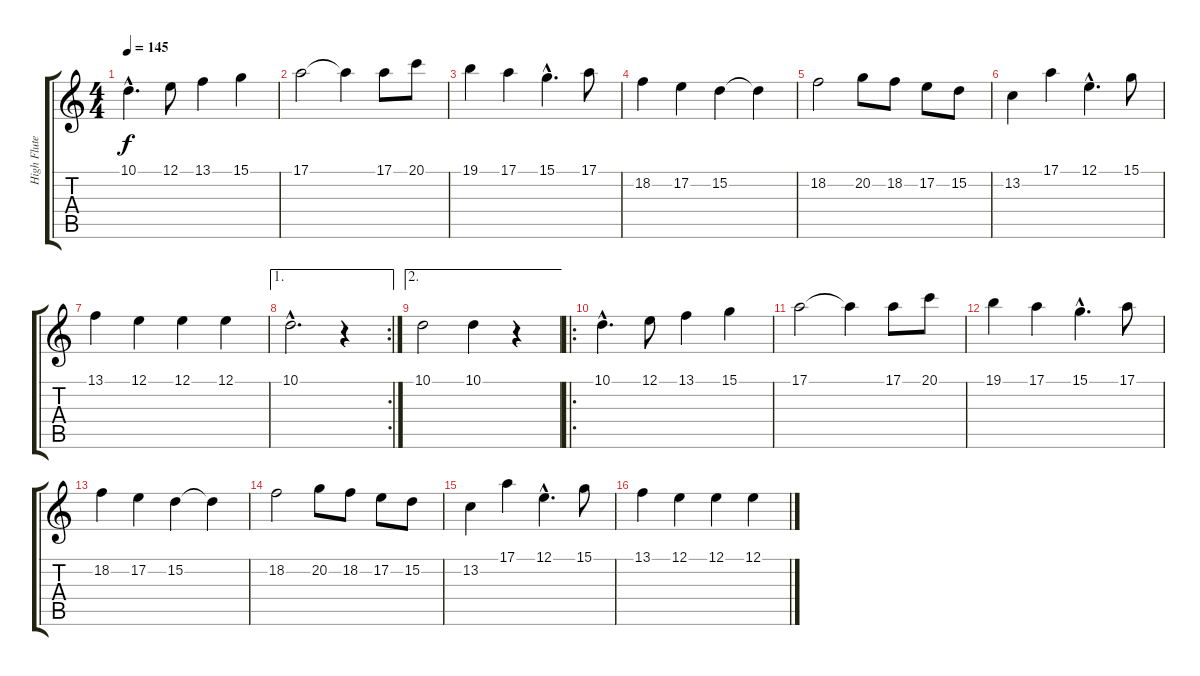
\track ("High Flute" "High Flute") {instrument piccolo}
\staff {score tabs}
\tuning (E4 B3 G3 D3 A2 E2) {hide}
\ts (4 4)
\tempo 145
\clef g2
\ks c
10.1{hac}.4{d dy f instrument piccolo} 12.1.8 13.1.4 15.1.4 |
17.1.2 17.1{t}.4 17.1.8 20.1.8 |
19.1.4 17.1.4 15.1{hac}.4{d} 17.1.8 |
18.2.4 17.2.4 15.2.4 15.2{t}.4 |
18.2.2 20.2.8 18.2.8 17.2.8 15.2.8 |
13.2.4 17.1.4 12.1{hac}.4{d} 15.1.8 |
13.1.4 12.1.4 12.1.4 12.1.4 |
\ae 1
\rc 2
10.1{hac}.2{d} r.4 |
\ae 2
10.1.2 10.1.4 r.4 |
\ro
10.1{hac}.4{d} 12.1.8 13.1.4 15.1.4 |
17.1.2 17.1{t}.4 17.1.8 20.1.8 |
19.1.4 17.1.4 15.1{hac}.4{d} 17.1.8 |
18.2.4 17.2.4 15.2.4 15.2{t}.4 |
18.2.2 20.2.8 18.2.8 17.2.8 15.2.8 |
13.2.4 17.1.4 12.1{hac}.4{d} 15.1.8 |
13.1.4 12.1.4 12.1.4 12.1.4
